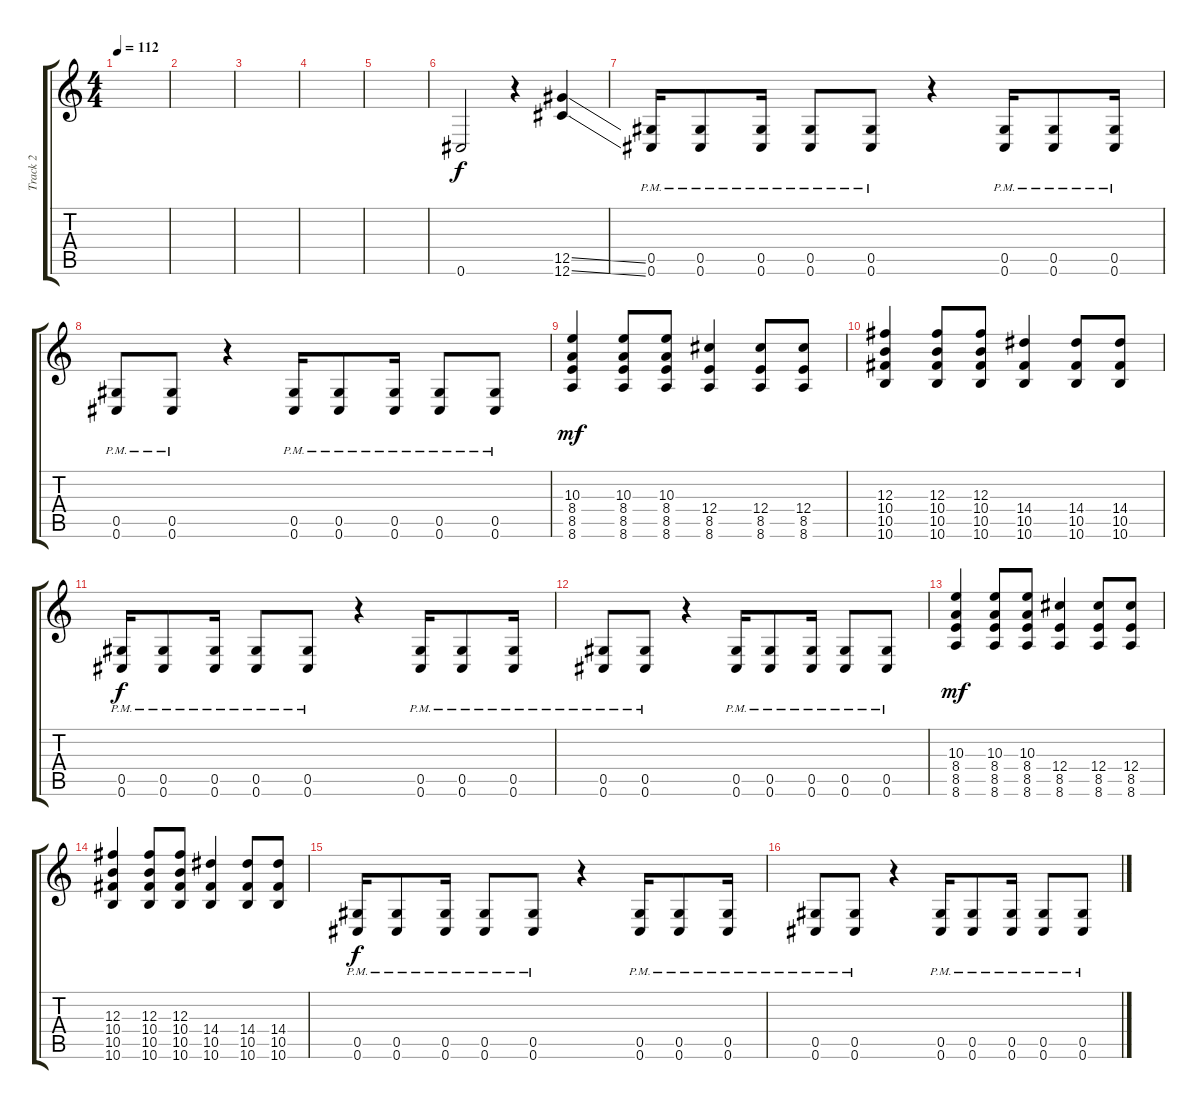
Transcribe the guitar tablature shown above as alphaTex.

\track ("Track 2" "Track 2") {instrument distortionguitar}
\staff {score tabs}
\tuning (Eb4 Bb3 Gb3 Db3 Ab2 Db2) {hide}
\ts (4 4)
\tempo 112
\clef g2
\ks c
|
|
|
|
|
0.6.2 r.4 (12.5{ss} 12.6{ss}).4 |
(0.5{pm} 0.6{pm}).16 (0.5{pm} 0.6{pm}).8 (0.5{pm} 0.6{pm}).16 (0.5{pm} 0.6{pm}).8 (0.5{pm} 0.6{pm}).8 r.4 (0.5{pm} 0.6{pm}).16 (0.5{pm} 0.6{pm}).8 (0.5{pm} 0.6{pm}).16 |
(0.5{pm} 0.6{pm}).8 (0.5{pm} 0.6{pm}).8 r.4 (0.5{pm} 0.6{pm}).16 (0.5{pm} 0.6{pm}).8 (0.5{pm} 0.6{pm}).16 (0.5{pm} 0.6{pm}).8 (0.5{pm} 0.6{pm}).8 |
(10.3 8.4 8.5 8.6).4{dy mf} (10.3 8.4 8.5 8.6).8 (10.3 8.4 8.5 8.6).8 (12.4 8.5 8.6).4 (12.4 8.5 8.6).8 (12.4 8.5 8.6).8 |
(12.3 10.4 10.5 10.6).4 (12.3 10.4 10.5 10.6).8 (12.3 10.4 10.5 10.6).8 (14.4 10.5 10.6).4 (14.4 10.5 10.6).8 (14.4 10.5 10.6).8 |
(0.5{pm} 0.6{pm}).16{dy f} (0.5{pm} 0.6{pm}).8 (0.5{pm} 0.6{pm}).16 (0.5{pm} 0.6{pm}).8 (0.5{pm} 0.6{pm}).8 r.4 (0.5{pm} 0.6{pm}).16 (0.5{pm} 0.6{pm}).8 (0.5{pm} 0.6{pm}).16 |
(0.5{pm} 0.6{pm}).8 (0.5{pm} 0.6{pm}).8 r.4 (0.5{pm} 0.6{pm}).16 (0.5{pm} 0.6{pm}).8 (0.5{pm} 0.6{pm}).16 (0.5{pm} 0.6{pm}).8 (0.5{pm} 0.6{pm}).8 |
(10.3 8.4 8.5 8.6).4{dy mf} (10.3 8.4 8.5 8.6).8 (10.3 8.4 8.5 8.6).8 (12.4 8.5 8.6).4 (12.4 8.5 8.6).8 (12.4 8.5 8.6).8 |
(12.3 10.4 10.5 10.6).4 (12.3 10.4 10.5 10.6).8 (12.3 10.4 10.5 10.6).8 (14.4 10.5 10.6).4 (14.4 10.5 10.6).8 (14.4 10.5 10.6).8 |
(0.5{pm} 0.6{pm}).16{dy f} (0.5{pm} 0.6{pm}).8 (0.5{pm} 0.6{pm}).16 (0.5{pm} 0.6{pm}).8 (0.5{pm} 0.6{pm}).8 r.4 (0.5{pm} 0.6{pm}).16 (0.5{pm} 0.6{pm}).8 (0.5{pm} 0.6{pm}).16 |
(0.5{pm} 0.6{pm}).8 (0.5{pm} 0.6{pm}).8 r.4 (0.5{pm} 0.6{pm}).16 (0.5{pm} 0.6{pm}).8 (0.5{pm} 0.6{pm}).16 (0.5{pm} 0.6{pm}).8 (0.5{pm} 0.6{pm}).8
